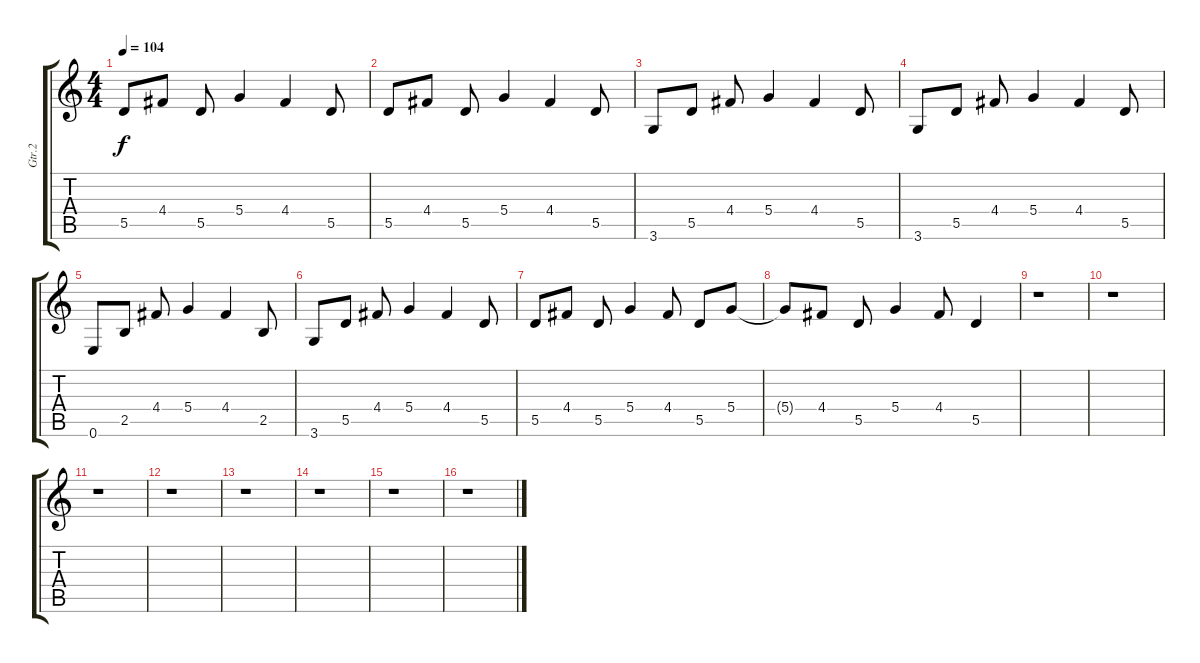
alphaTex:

\track ("Gtr.2" "Gtr.2") {instrument distortionguitar}
\staff {score tabs}
\tuning (E4 B3 G3 D3 A2 E2) {hide}
\ts (4 4)
\tempo 104
\clef g2
\ks c
5.5.8{dy f} 4.4.8 5.5.8 5.4.4 4.4.4 5.5.8 |
5.5.8 4.4.8 5.5.8 5.4.4 4.4.4 5.5.8 |
3.6.8 5.5.8 4.4.8 5.4.4 4.4.4 5.5.8 |
3.6.8 5.5.8 4.4.8 5.4.4 4.4.4 5.5.8 |
0.6.8 2.5.8 4.4.8 5.4.4 4.4.4 2.5.8 |
3.6.8 5.5.8 4.4.8 5.4.4 4.4.4 5.5.8 |
5.5.8 4.4.8 5.5.8 5.4.4 4.4.8 5.5.8 5.4.8 |
5.4{t}.8 4.4.8 5.5.8 5.4.4 4.4.8 5.5.4 |
r.1 |
r.1 |
r.1 |
r.1 |
r.1 |
r.1 |
r.1 |
r.1
